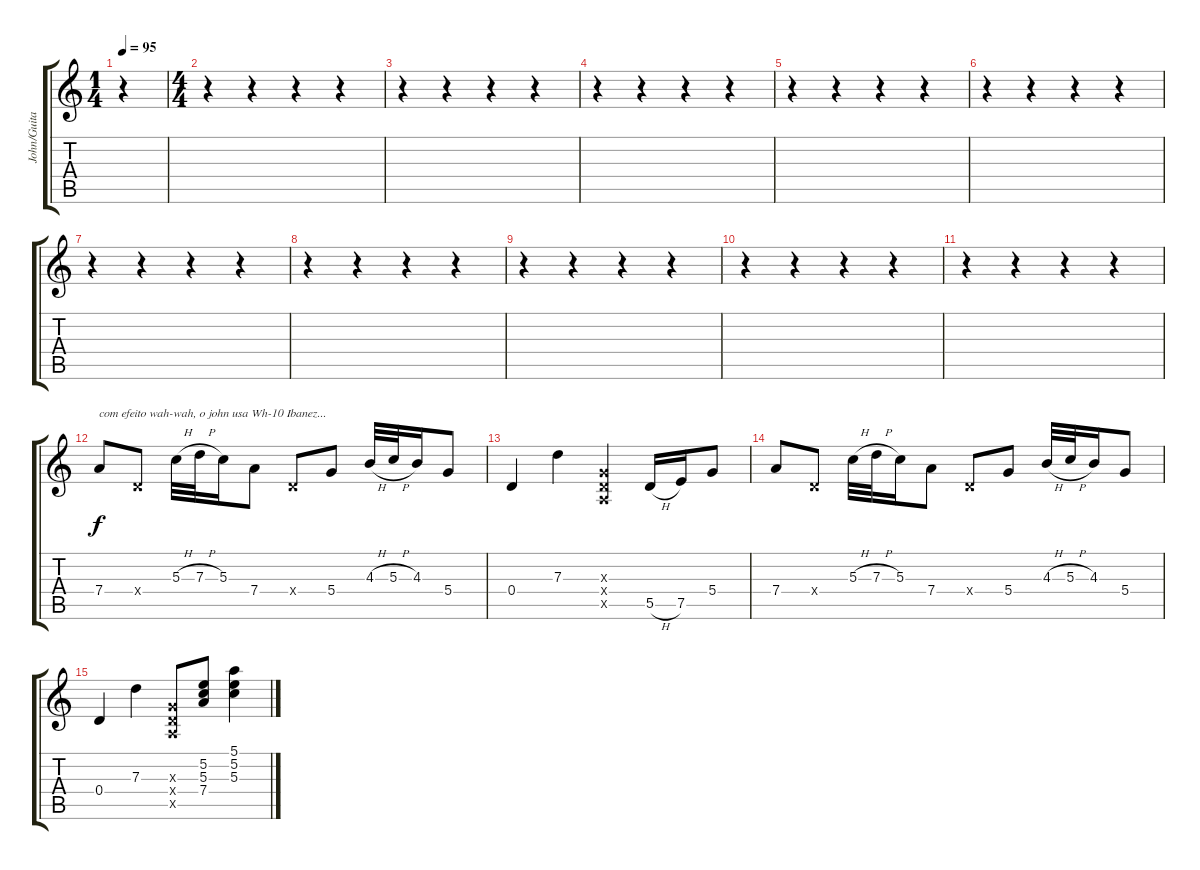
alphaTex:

\track ("John/Guitar 2" "John/Guita") {instrument overdrivenguitar}
\staff {score tabs}
\tuning (E4 B3 G3 D3 A2 E2) {hide}
\ts (1 4)
\tempo 95
\clef g2
\ks c
r.4{dy f instrument overdrivenguitar} |
\ts (4 4)
r.4 r.4 r.4 r.4 |
r.4 r.4 r.4 r.4 |
r.4 r.4 r.4 r.4 |
r.4 r.4 r.4 r.4 |
r.4 r.4 r.4 r.4 |
r.4 r.4 r.4 r.4 |
r.4 r.4 r.4 r.4 |
r.4 r.4 r.4 r.4 |
r.4 r.4 r.4 r.4 |
r.4 r.4 r.4 r.4 |
7.4.8{txt "com efeito wah-wah, o john usa Wh-10 Ibanez..."} 0.4{x}.8 5.3{h}.32 7.3{h}.32 5.3.16 7.4.8 0.4{x}.8 5.4.8 4.3{h}.32 5.3{h}.32 4.3.16 5.4.8 |
0.4.4 7.3.4 (0.3{x} 0.4{x} 0.5{x}).4 5.5{h}.16 7.5.16 5.4.8 |
7.4.8 0.4{x}.8 5.3{h}.32 7.3{h}.32 5.3.16 7.4.8 0.4{x}.8 5.4.8 4.3{h}.32 5.3{h}.32 4.3.16 5.4.8 |
0.4.4 7.3.4 (0.3{x} 0.4{x} 0.5{x}).8 (5.2 5.3 7.4).8 (5.1 5.2 5.3).4
